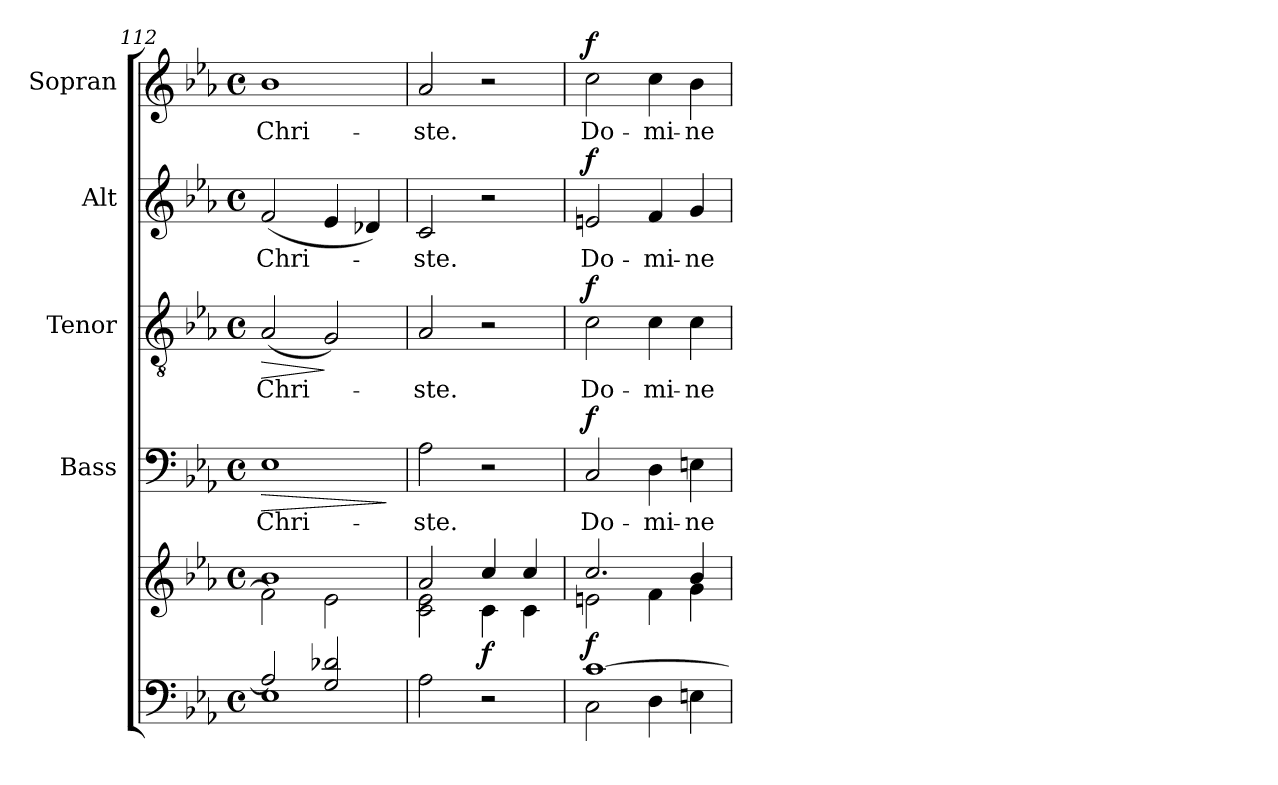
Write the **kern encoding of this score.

**kern	**kern	**dynam	**kern	**text	**dynam	**kern	**text	**dynam	**kern	**text	**dynam	**kern	**text	**dynam
*part5	*part5	*part5	*part4	*part4	*part4	*part3	*part3	*part3	*part2	*part2	*part2	*part1	*part1	*part1
*staff6	*staff5	*staff5/6	*staff4	*staff4	*staff4	*staff3	*staff3	*staff3	*staff2	*staff2	*staff2	*staff1	*staff1	*staff1
*	*	*	*I"Bass	*	*	*I"Tenor	*	*	*I"Alt	*	*	*I"Sopran	*	*
*	*	*	*I'B.	*	*	*I'T.	*	*	*I'A.	*	*	*I'S.	*	*
*clefF4	*clefG2	*	*clefF4	*	*	*clefGv2	*	*	*clefG2	*	*	*clefG2	*	*
*k[b-e-a-]	*k[b-e-a-]	*	*k[b-e-a-]	*	*	*k[b-e-a-]	*	*	*k[b-e-a-]	*	*	*k[b-e-a-]	*	*
*E-:	*E-:	*	*E-:	*	*	*E-:	*	*	*E-:	*	*	*E-:	*	*
*M4/4	*M4/4	*	*M4/4	*	*	*M4/4	*	*	*M4/4	*	*	*M4/4	*	*
*met(c)	*met(c)	*	*met(c)	*	*	*met(c)	*	*	*met(c)	*	*	*met(c)	*	*
=112	=112	=112	=112	=112	=112	=112	=112	=112	=112	=112	=112	=112	=112	=112
*^	*^	*	*	*	*	*	*	*	*	*	*	*	*	*
!	!	!	!	!	!	!LO:LY:b	!LO:HP:b	!	!LO:LY:b	!LO:HP:b	!	!LO:LY:b	!	!	!LO:LY:b	!
2A-/]	1E-	1b-	2f\]	.	1E-	Chri-	>	(<2A-/	Chri-	>	(<2f/	Chri-	.	1b-	Chri-	.
2G/ 2d-X/	.	.	2e-\	.	.	.	.	2G/)	.	]	4e-/	.	.	.	.	.
.	.	.	.	.	.	.	.	.	.	.	4d-X/)	.	.	.	.	.
*v	*v	*	*	*	*	*	*	*	*	*	*	*	*	*	*	*
*	*v	*v	*	*	*	*	*	*	*	*	*	*	*	*	*
.	.	.	.	.	]	.	.	.	.	.	.	.	.	.
=113	=113	=113	=113	=113	=113	=113	=113	=113	=113	=113	=113	=113	=113	=113
*	*^	*	*	*	*	*	*	*	*	*	*	*	*	*
!	!	!	!	!	!LO:LY:b	!	!	!LO:LY:b	!	!	!LO:LY:b	!	!	!LO:LY:b	!
2A-\	2a-/	2c\ 2e-\	.	2A-\	-ste.	.	2A-/	-ste.	.	2c/	-ste.	.	2a-/	-ste.	.
!	!	!	!LO:DY:b	!	!	!	!	!	!	!	!	!	!	!	!
2r	4cc/	4c\	f	2r	.	.	2r	.	.	2r	.	.	2r	.	.
.	4cc/	4c\	.	.	.	.	.	.	.	.	.	.	.	.	.
!!LO:LB:g=z
=114	=114	=114	=114	=114	=114	=114	=114	=114	=114	=114	=114	=114	=114	=114	=114
*^	*	*	*	*	*	*	*	*	*	*	*	*	*	*	*
!	!	!	!	!LO:DY:b	!	!LO:LY:b	!LO:DY:a	!	!LO:LY:b	!LO:DY:a	!	!LO:LY:b	!LO:DY:a	!	!LO:LY:b	!LO:DY:a
[>1c	2C\	2.cc/	2en\	f	2C/	Do-	f	2c\	Do-	f	2en/	Do-	f	2cc\	Do-	f
!	!	!	!	!	!	!LO:LY:b	!	!	!LO:LY:b	!	!	!LO:LY:b	!	!	!LO:LY:b	!
.	4D\	.	4f\	.	4D\	-mi-	.	4c\	-mi-	.	4f/	-mi-	.	4cc\	-mi-	.
!	!	!	!	!	!	!LO:LY:b	!	!	!LO:LY:b	!	!	!LO:LY:b	!	!	!LO:LY:b	!
.	4En\	4b-/	4g\	.	4En\	-ne	.	4c\	-ne	.	4g/	-ne	.	4b-\	-ne	.
*v	*v	*	*	*	*	*	*	*	*	*	*	*	*	*	*	*
*	*v	*v	*	*	*	*	*	*	*	*	*	*	*	*	*
=	=	=	=	=	=	=	=	=	=	=	=	=	=	=
*-	*-	*-	*-	*-	*-	*-	*-	*-	*-	*-	*-	*-	*-	*-
